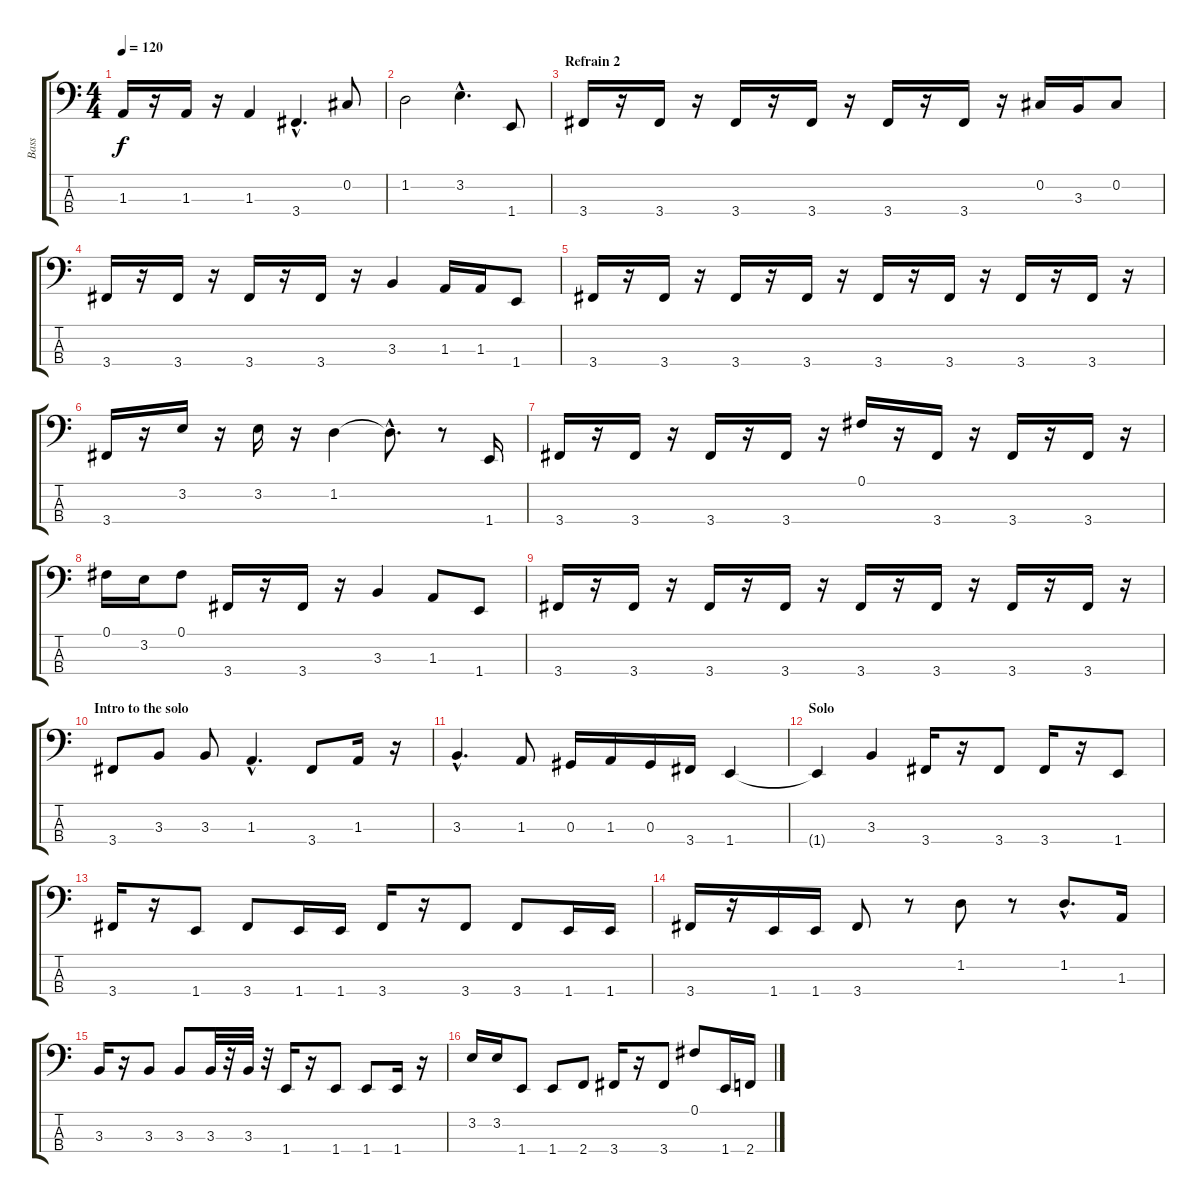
\track ("Bass" "Bass") {instrument electricbassfinger}
\staff {score tabs}
\tuning (Gb2 Db2 Ab1 Eb1) {hide}
\ts (4 4)
\tempo 120
\clef f4
\ks c
1.3.16{dy f} r.16 1.3.16 r.16 1.3.4 3.4{hac}.4{d} 0.2.8 |
1.2.2 3.2{hac}.4{d} 1.4.8 |
\section ("" "Refrain 2")
3.4.16 r.16 3.4.16 r.16 3.4.16 r.16 3.4.16 r.16 3.4.16 r.16 3.4.16 r.16 0.2.16 3.3.16 0.2.8 |
3.4.16 r.16 3.4.16 r.16 3.4.16 r.16 3.4.16 r.16 3.3.4 1.3.16 1.3.16 1.4.8 |
3.4.16 r.16 3.4.16 r.16 3.4.16 r.16 3.4.16 r.16 3.4.16 r.16 3.4.16 r.16 3.4.16 r.16 3.4.16 r.16 |
3.4.16 r.16 3.2.16 r.16 3.2.16 r.16 1.2.4 1.2{hac t}.8{d} r.8 1.4.16 |
3.4.16 r.16 3.4.16 r.16 3.4.16 r.16 3.4.16 r.16 0.1.16 r.16 3.4.16 r.16 3.4.16 r.16 3.4.16 r.16 |
0.1.16 3.2.16 0.1.8 3.4.16 r.16 3.4.16 r.16 3.3.4 1.3.8 1.4.8 |
3.4.16 r.16 3.4.16 r.16 3.4.16 r.16 3.4.16 r.16 3.4.16 r.16 3.4.16 r.16 3.4.16 r.16 3.4.16 r.16 |
\section ("" "Intro to the solo")
3.4.8 3.3.8 3.3.8 1.3{hac}.4{d} 3.4.8 1.3.16 r.16 |
3.3{hac}.4{d} 1.3.8 0.3.16 1.3.16 0.3.16 3.4.16 1.4.4 |
\section ("" "Solo")
1.4{t}.4 3.3.4 3.4.16 r.16 3.4.8 3.4.16 r.16 1.4.8 |
3.4.16 r.16 1.4.8 3.4.8 1.4.16 1.4.16 3.4.16 r.16 3.4.8 3.4.8 1.4.16 1.4.16 |
3.4.16 r.16 1.4.16 1.4.16 3.4.8 r.8 1.2.8 r.8 1.2{hac}.8{d} 1.3.16 |
3.3.16 r.16 3.3.8 3.3.8 3.3.32 r.32 3.3.32 r.32 1.4.16 r.16 1.4.8 1.4.8 1.4.16 r.16 |
3.2.16 3.2.16 1.4.8 1.4.8 2.4.8 3.4.16 r.16 3.4.8 0.1.8 1.4.16 2.4.16
